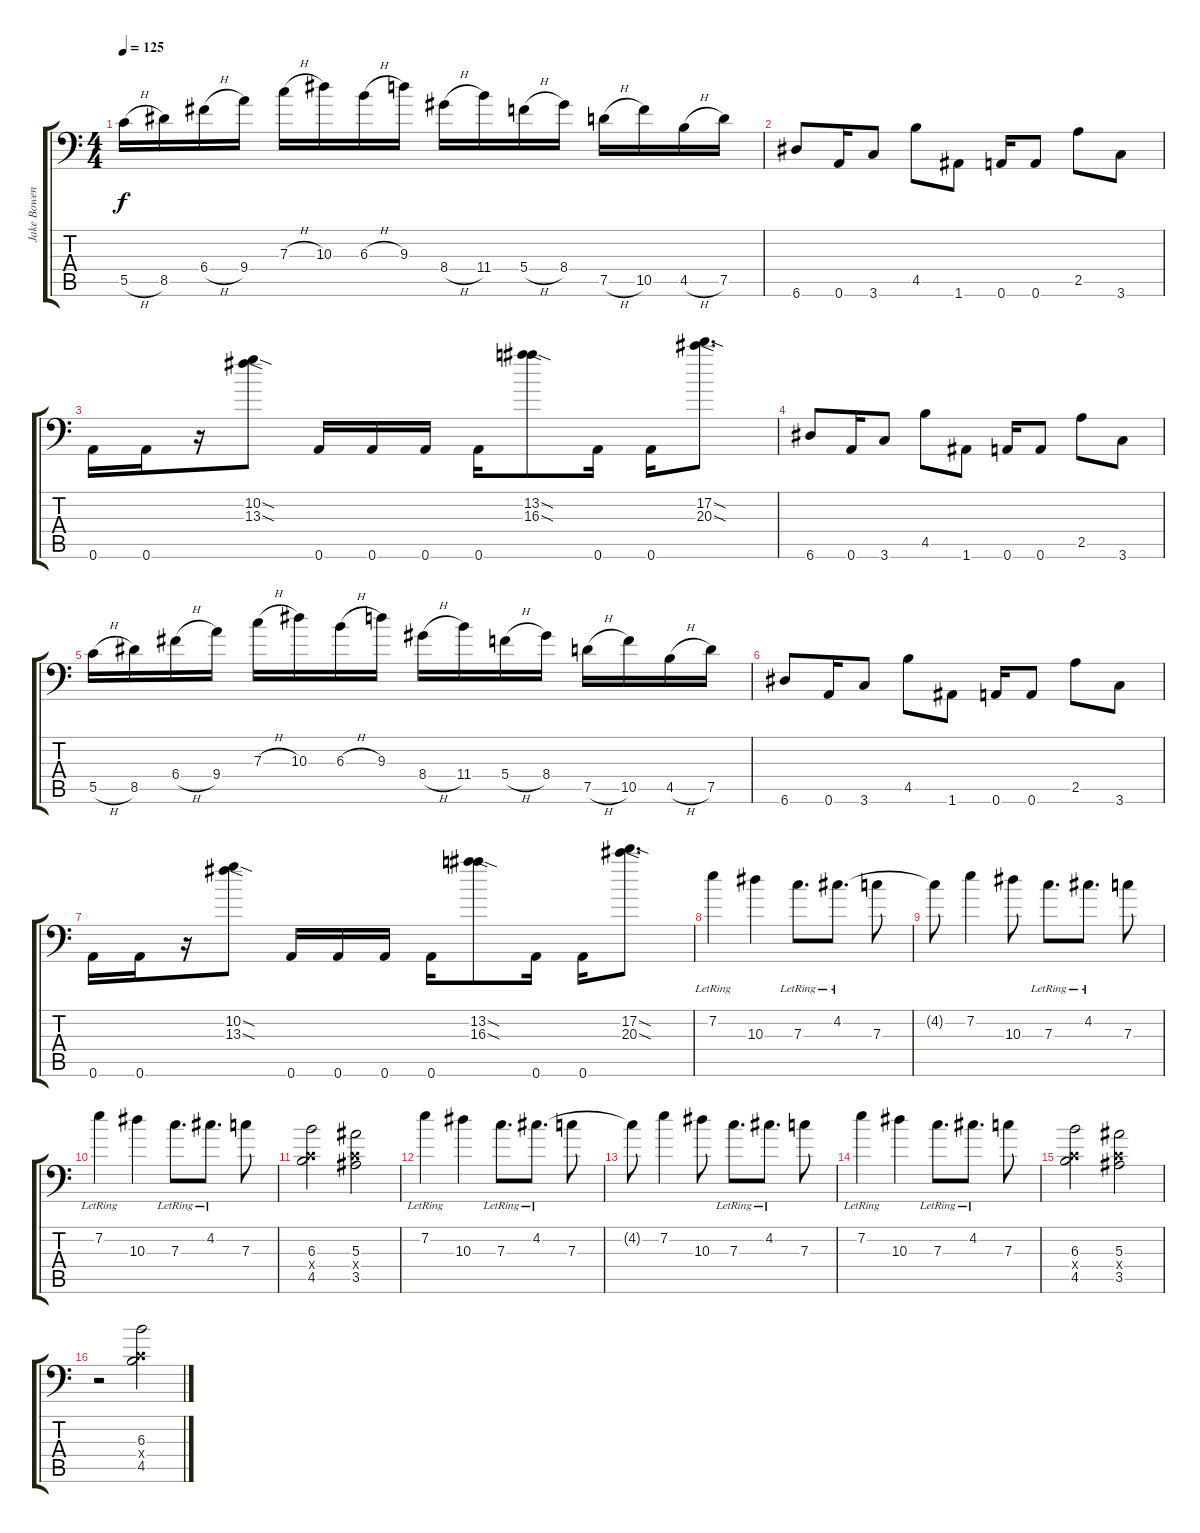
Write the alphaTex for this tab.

\track ("Jake Bowen" "Jake Bowen") {instrument distortionguitar}
\staff {score tabs}
\tuning (D4 A3 F3 C3 G2 A1) {hide}
\ts (4 4)
\tempo 125
\clef f4
\ks c
5.5{h}.16{dy f} 8.5.16 6.4{h}.16 9.4.16 7.3{h}.16 10.3.16 6.3{h}.16 9.3.16 8.4{h}.16 11.4.16 5.4{h}.16 8.4.16 7.5{h}.16 10.5.16 4.5{h}.16 7.5.16 |
6.6.8{instrument distortionguitar} 0.6.16{instrument electricguitarmuted} 3.6.8{instrument distortionguitar} 4.5.8 1.6.8 0.6.16{instrument electricguitarmuted} 0.6.8{instrument distortionguitar} 2.5.8 3.6.8 |
0.6.16{instrument electricguitarmuted} 0.6.16 r.16 (10.2{sod} 13.3{sod}).8{instrument distortionguitar} 0.6.16{instrument electricguitarmuted} 0.6.16 0.6.16 0.6.16 (13.2{sod} 16.3{sod}).8{instrument distortionguitar} 0.6.16{instrument electricguitarmuted} 0.6.16 (17.2{sod} 20.3{sod}).8{d instrument distortionguitar} |
6.6.8{instrument distortionguitar} 0.6.16{instrument electricguitarmuted} 3.6.8{instrument distortionguitar} 4.5.8 1.6.8 0.6.16{instrument electricguitarmuted} 0.6.8{instrument distortionguitar} 2.5.8 3.6.8 |
5.5{h}.16 8.5.16 6.4{h}.16 9.4.16 7.3{h}.16 10.3.16 6.3{h}.16 9.3.16 8.4{h}.16 11.4.16 5.4{h}.16 8.4.16 7.5{h}.16 10.5.16 4.5{h}.16 7.5.16 |
6.6.8{instrument distortionguitar} 0.6.16{instrument electricguitarmuted} 3.6.8{instrument distortionguitar} 4.5.8 1.6.8 0.6.16{instrument electricguitarmuted} 0.6.8{instrument distortionguitar} 2.5.8 3.6.8 |
0.6.16{instrument electricguitarmuted} 0.6.16 r.16 (10.2{sod} 13.3{sod}).8{instrument distortionguitar} 0.6.16{instrument electricguitarmuted} 0.6.16 0.6.16 0.6.16 (13.2{sod} 16.3{sod}).8{instrument distortionguitar} 0.6.16{instrument electricguitarmuted} 0.6.16 (17.2{sod} 20.3{sod}).8{d instrument distortionguitar} |
7.2{lr}.4{balance 8} 10.3.4 7.3{lr}.8{d} 4.2{lr}.8{d} 7.3.8 |
4.2{t}.8 7.2.4 10.3.8 7.3{lr}.8{d} 4.2{lr}.8{d} 7.3.8 |
7.2{lr}.4 10.3.4 7.3{lr}.8{d} 4.2{lr}.8{d} 7.3.8 |
(6.3 0.4{x} 4.5).2{instrument distortionguitar} (5.3 0.4{x} 3.5).2 |
7.2{lr}.4{balance 8} 10.3.4 7.3{lr}.8{d} 4.2{lr}.8{d} 7.3.8 |
4.2{t}.8 7.2.4 10.3.8 7.3{lr}.8{d} 4.2{lr}.8{d} 7.3.8 |
7.2{lr}.4 10.3.4 7.3{lr}.8{d} 4.2{lr}.8{d} 7.3.8 |
(6.3 0.4{x} 4.5).2{instrument distortionguitar} (5.3 0.4{x} 3.5).2 |
r.2 (6.3 0.4{x} 4.5).2
